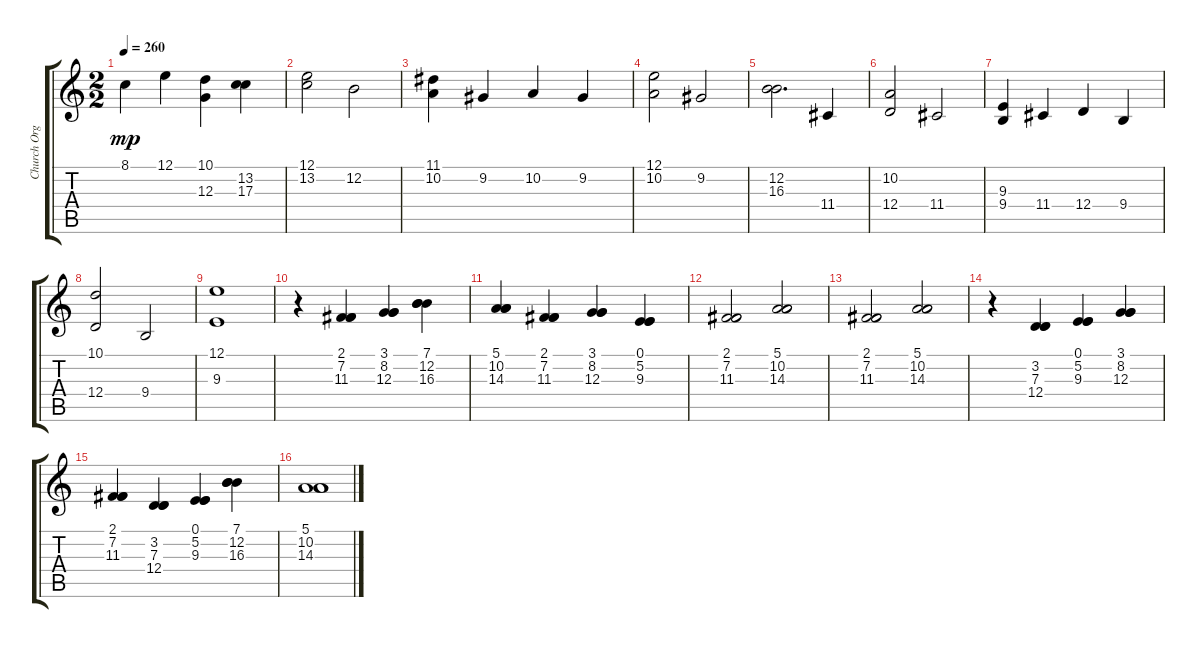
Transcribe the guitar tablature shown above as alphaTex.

\track ("Church Organ" "Church Org") {instrument churchorgan}
\staff {score tabs}
\tuning (E4 B3 G3 D3 A2 E2) {hide}
\ts (2 2)
\tempo 260
\clef g2
\ks c
8.1.4{dy mp} 12.1.4 (10.1 12.3).4 (13.2 17.3).4 |
(12.1 13.2).2 12.2.2 |
(11.1 10.2).4 9.2.4 10.2.4 9.2.4 |
(12.1 10.2).2 9.2.2 |
(12.2 16.3).2{d} 11.4.4 |
(10.2 12.4).2 11.4.2 |
(9.3 9.4).4 11.4.4 12.4.4 9.4.4 |
(10.1 12.4).2 9.4.2 |
(12.1 9.3).1 |
r.4 (2.1 7.2 11.3).4 (3.1 8.2 12.3).4 (7.1 12.2 16.3).4 |
(5.1 10.2 14.3).4 (2.1 7.2 11.3).4 (3.1 8.2 12.3).4 (0.1 5.2 9.3).4 |
(2.1 7.2 11.3).2 (5.1 10.2 14.3).2 |
(2.1 7.2 11.3).2 (5.1 10.2 14.3).2 |
r.4 (3.2 7.3 12.4).4 (0.1 5.2 9.3).4 (3.1 8.2 12.3).4 |
(2.1 7.2 11.3).4 (3.2 7.3 12.4).4 (0.1 5.2 9.3).4 (7.1 12.2 16.3).4 |
(5.1 10.2 14.3).1
